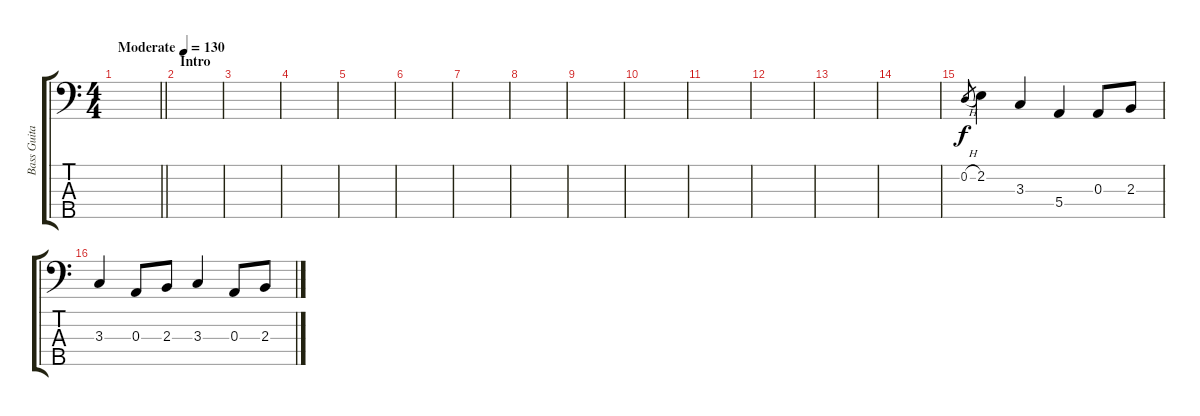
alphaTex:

\track ("Bass Guitar" "Bass Guita") {instrument electricbassfinger}
\staff {score tabs}
\tuning (G2 D2 A1 E1 B0) {hide}
\ts (4 4)
\tempo (130 "Moderate")
\clef f4
\barLineRight lightlight
\ks c
|
\section ("" "Intro")
|
|
|
|
|
|
|
|
|
|
|
|
|
0.2{h}.8{gr} 2.2.4 3.3.4 5.4.4 0.3.8 2.3.8 |
3.3.4 0.3.8 2.3.8 3.3.4 0.3.8 2.3.8
